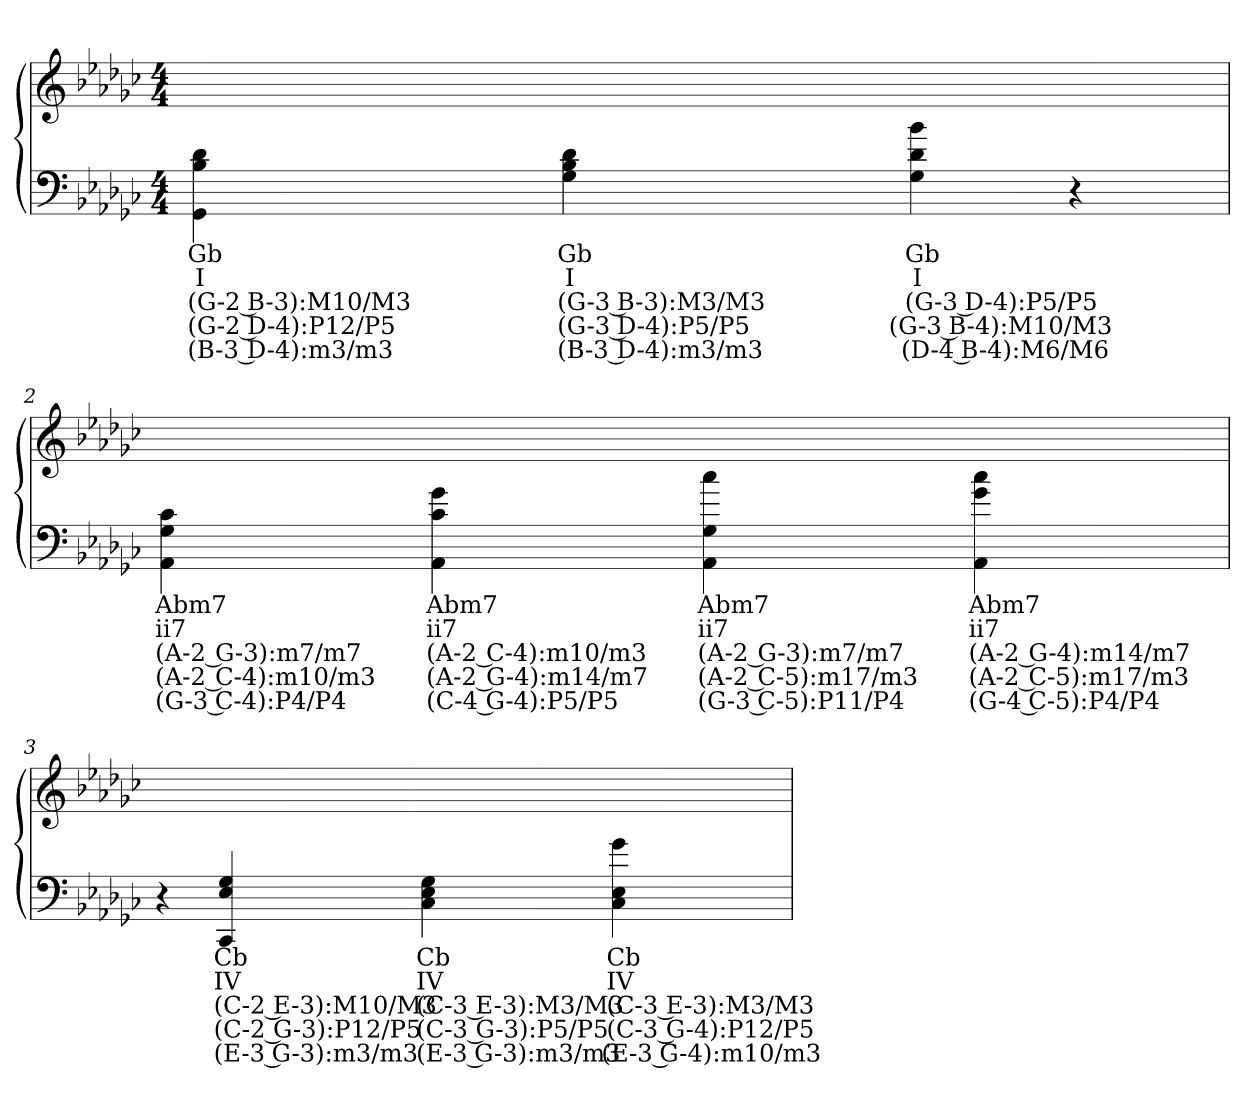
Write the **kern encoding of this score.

**kern	**text	**text	**text	**text	**text	**kern
*part2	*part2	*part2	*part2	*part2	*part2	*part1
*staff2	*staff2	*staff2	*staff2	*staff2	*staff2	*staff1
*clefF4	*	*	*	*	*	*clefG2
*k[b-e-a-d-g-c-]	*	*	*	*	*	*k[b-e-a-d-g-c-]
*G-:	*	*	*	*	*	*G-:
*M4/4	*	*	*	*	*	*M4/4
*MM60	*	*	*	*	*	*MM60
=1	=1	=1	=1	=1	=1	=1
4GG- 4B- 4d-	Gb	I	(G-2 B-3):M10/M3	(G-2 D-4):P12/P5	(B-3 D-4):m3/m3	1ryy
4G- 4B- 4d-	Gb	I	(G-3 B-3):M3/M3	(G-3 D-4):P5/P5	(B-3 D-4):m3/m3	.
4G- 4d- 4b-	Gb	I	(G-3 D-4):P5/P5	(G-3 B-4):M10/M3	(D-4 B-4):M6/M6	.
4r	.	.	.	.	.	.
=2	=2	=2	=2	=2	=2	=2
4AA- 4G- 4c-	Abm7	ii7	(A-2 G-3):m7/m7	(A-2 C-4):m10/m3	(G-3 C-4):P4/P4	1ryy
4AA- 4c- 4g-	Abm7	ii7	(A-2 C-4):m10/m3	(A-2 G-4):m14/m7	(C-4 G-4):P5/P5	.
4AA- 4G- 4cc-	Abm7	ii7	(A-2 G-3):m7/m7	(A-2 C-5):m17/m3	(G-3 C-5):P11/P4	.
4AA- 4g- 4cc-	Abm7	ii7	(A-2 G-4):m14/m7	(A-2 C-5):m17/m3	(G-4 C-5):P4/P4	.
=3	=3	=3	=3	=3	=3	=3
4r	.	.	.	.	.	1ryy
4CC- 4E- 4G-	Cb	IV	(C-2 E-3):M10/M3	(C-2 G-3):P12/P5	(E-3 G-3):m3/m3	.
4C- 4E- 4G-	Cb	IV	(C-3 E-3):M3/M3	(C-3 G-3):P5/P5	(E-3 G-3):m3/m3	.
4C- 4E- 4g-	Cb	IV	(C-3 E-3):M3/M3	(C-3 G-4):P12/P5	(E-3 G-4):m10/m3	.
=	=	=	=	=	=	=
*-	*-	*-	*-	*-	*-	*-
